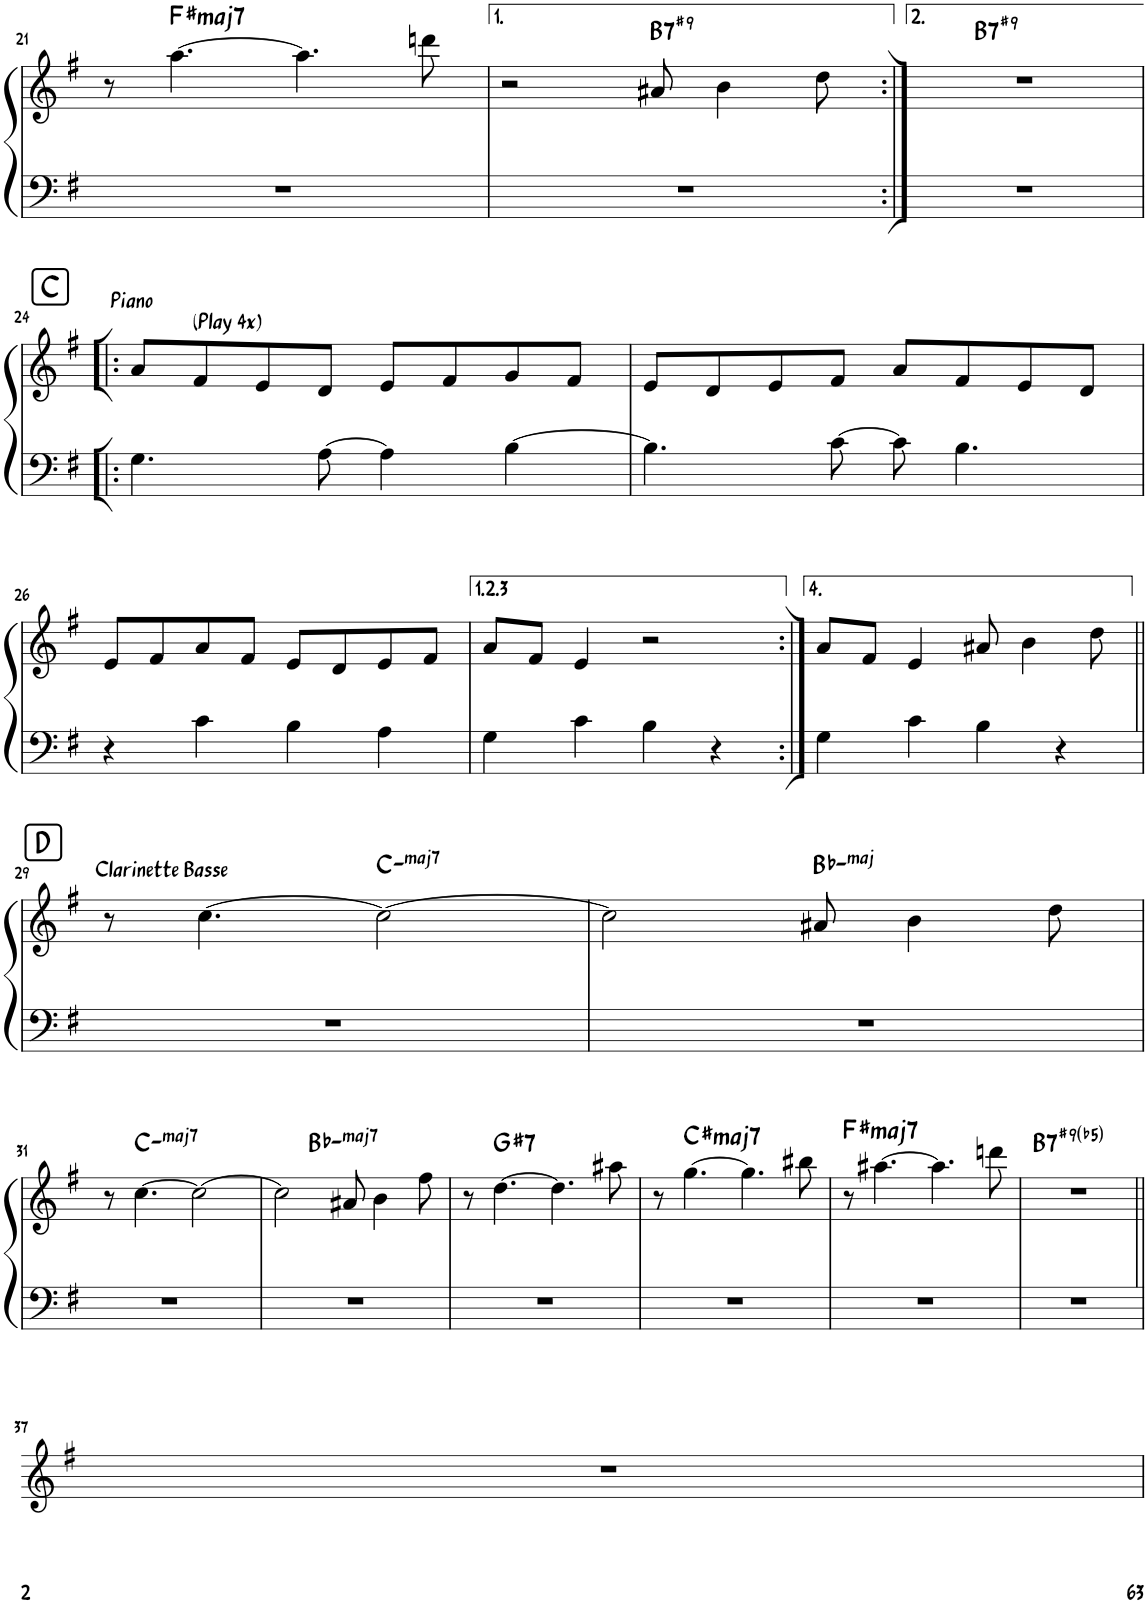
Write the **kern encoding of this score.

**kern	**kern	**harte
*part1	*part1	*part1
*staff2	*staff1	*
*I"Piano	*	*
*I'Pia.	*	*
!!LO:PB:g=z
*clefF4	*clefG2	*
*Trd8c14	*Trd8c14	*
*k[f#]	*k[f#]	*
*M4/4	*M4/4	*
=21	=21	=21
1r	8r	.
!	!	!LO:H:kt=maj7
.	[4.aa\	F#:maj7
.	4.aa\]	.
.	8dddn\	.
=22	=22	=22
1r	2r	.
!	!	!LO:H:kt=7
.	8a#X/	B:7(#9)
.	4b\	.
.	8dd\	.
=23:|!	=23:|!	=23:|!
*	*^	*
1r	1r	4ryy	.
!	!	!	!LO:H:kt=7
.	.	2.ryy	B:7(#9)
!!LO:LB:g=z
!!LO:REH:place=s1:a:B:cj:fs=14:t=C
=24!|:	=24!|:	=24!|:	=24!|:
!	!LO:TX:a:B:t=Piano	!	!
*	*v	*v	*
4.G\	8a/L	.
!	!LO:TX:a:t=(Play 4x)	!
.	8f#/	.
.	8e/	.
[8A\	8d/J	.
4A\]	8e/L	.
.	8f#/	.
[4B\	8g/	.
.	8f#/J	.
=25	=25	=25
4.B\]	8e/L	.
.	8d/	.
.	8e/	.
[8c\	8f#/J	.
8c\]	8a/L	.
4.B\	8f#/	.
.	8e/	.
.	8d/J	.
!!LO:LB:g=z
=26	=26	=26
4r	8e/L	.
.	8f#/	.
4c\	8a/	.
.	8f#/J	.
4B\	8e/L	.
.	8d/	.
4A\	8e/	.
.	8f#/J	.
=27	=27	=27
4G\	8a/L	.
.	8f#/J	.
4c\	4e/	.
4B\	2r	.
4r	.	.
=28:|!	=28:|!	=28:|!
4G\	8a/L	.
.	8f#/J	.
4c\	4e/	.
4B\	8a#X/	.
.	4b\	.
4r	.	.
.	8dd\	.
!!LO:LB:g=z
!!LO:REH:place=s1:a:B:cj:fs=14:t=D
=29||	=29||	=29||
!	!LO:TX:a:B:t=Clarinette Basse	!
1r	8r	.
.	[4.cc\	.
!	!	!LO:H:kt=maj7
.	2cc\_	C:minmaj7
=30	=30	=30
1r	2cc\]	.
!	!	!LO:H:kt=maj7
.	8a#X/	Bb:minmaj7
.	4b\	.
.	8dd\	.
!!LO:LB:g=z
=31	=31	=31
1r	8r	.
!	!	!LO:H:kt=maj7
.	[4.cc\	C:minmaj7
.	2cc\_	.
=32	=32	=32
*	*^	*
1r	2cc\]	4ryy	.
!	!	!	!LO:H:kt=maj7
.	.	2.ryy	Bb:minmaj7
.	8a#X/	.	.
.	4b\	.	.
.	8ff#\	.	.
*	*v	*v	*
=33	=33	=33
1r	8r	.
!	!	!LO:H:kt=7
.	[4.dd\	G#:7
.	4.dd\]	.
.	8aa#X\	.
=34	=34	=34
1r	8r	.
!	!	!LO:H:kt=maj7
.	[4.gg\	C#:maj7
.	4.gg\]	.
.	8bb#X\	.
=35	=35	=35
!	!	!LO:H:kt=maj7
1r	8r	F#:maj7
.	[4.aa#X\	.
.	4.aa#\]	.
.	8dddn\	.
=36	=36	=36
!	!	!LO:H:kt=7
1r	1r	B:(3,b5,b7,#9)
!!LO:LB:g=z
=37||	=37||	=37||
1r	1r	.
=	=	=
*-	*-	*-
